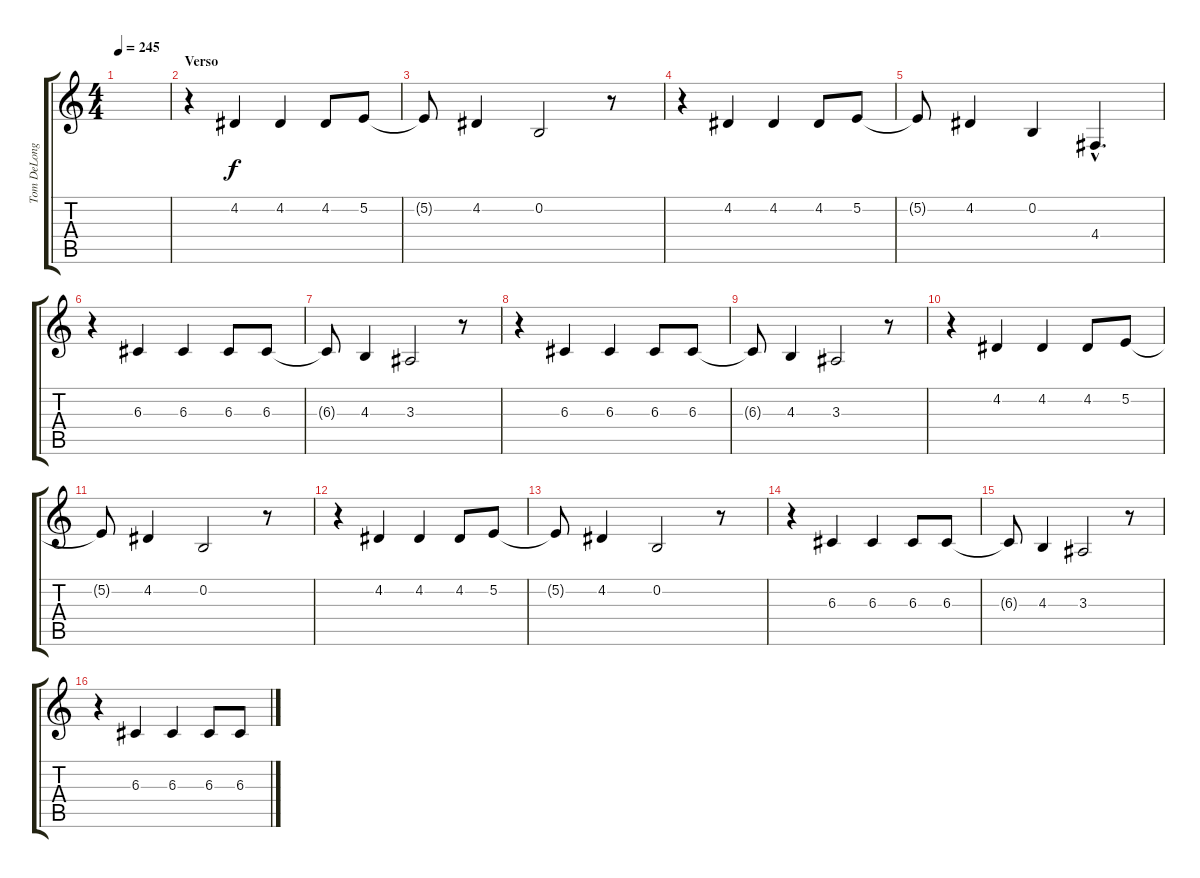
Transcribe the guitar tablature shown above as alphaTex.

\track ("Tom DeLonge - Voz" "Tom DeLong") {instrument tenorsax}
\staff {score tabs}
\tuning (E4 B3 G3 D3 A2 E2) {hide}
\ts (4 4)
\tempo 245
\clef g2
\ks c
|
\section ("" "Verso")
r.4 4.2.4{dy f} 4.2.4 4.2.8 5.2.8 |
5.2{t}.8 4.2.4 0.2.2 r.8 |
r.4 4.2.4 4.2.4 4.2.8 5.2.8 |
5.2{t}.8 4.2.4 0.2.4 4.4{hac}.4{d} |
r.4 6.3.4 6.3.4 6.3.8 6.3.8 |
6.3{t}.8 4.3.4 3.3.2 r.8 |
r.4 6.3.4 6.3.4 6.3.8 6.3.8 |
6.3{t}.8 4.3.4 3.3.2 r.8 |
r.4 4.2.4 4.2.4 4.2.8 5.2.8 |
5.2{t}.8 4.2.4 0.2.2 r.8 |
r.4 4.2.4 4.2.4 4.2.8 5.2.8 |
5.2{t}.8 4.2.4 0.2.2 r.8 |
r.4 6.3.4 6.3.4 6.3.8 6.3.8 |
6.3{t}.8 4.3.4 3.3.2 r.8 |
r.4 6.3.4 6.3.4 6.3.8 6.3.8
